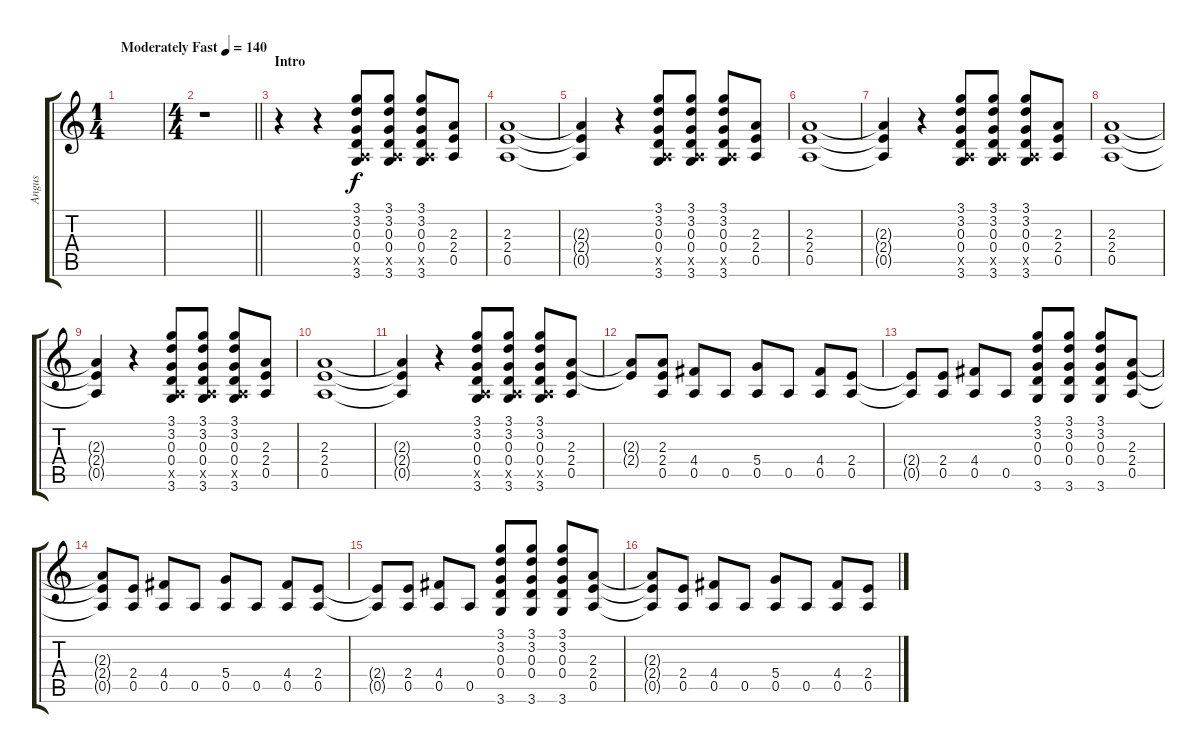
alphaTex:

\track ("Angus" "Angus") {instrument overdrivenguitar}
\staff {score tabs}
\tuning (E4 B3 G3 D3 A2 E2) {hide}
\ts (1 4)
\tempo (140 "Moderately Fast")
\clef g2
\ks c
|
\ts (4 4)
\barLineRight lightlight
r.1 |
\section ("" "Intro")
r.4 r.4 (3.1 3.2 0.3 0.4 0.5{x} 3.6).8 (3.1 3.2 0.3 0.4 0.5{x} 3.6).8 (3.1 3.2 0.3 0.4 0.5{x} 3.6).8 (2.3 2.4 0.5).8 |
(2.3 2.4 0.5).1 |
(2.3{t} 2.4{t} 0.5{t}).4 r.4 (3.1 3.2 0.3 0.4 0.5{x} 3.6).8 (3.1 3.2 0.3 0.4 0.5{x} 3.6).8 (3.1 3.2 0.3 0.4 0.5{x} 3.6).8 (2.3 2.4 0.5).8 |
(2.3 2.4 0.5).1 |
(2.3{t} 2.4{t} 0.5{t}).4 r.4 (3.1 3.2 0.3 0.4 0.5{x} 3.6).8 (3.1 3.2 0.3 0.4 0.5{x} 3.6).8 (3.1 3.2 0.3 0.4 0.5{x} 3.6).8 (2.3 2.4 0.5).8 |
(2.3 2.4 0.5).1 |
(2.3{t} 2.4{t} 0.5{t}).4 r.4 (3.1 3.2 0.3 0.4 0.5{x} 3.6).8 (3.1 3.2 0.3 0.4 0.5{x} 3.6).8 (3.1 3.2 0.3 0.4 0.5{x} 3.6).8 (2.3 2.4 0.5).8 |
(2.3 2.4 0.5).1 |
(2.3{t} 2.4{t} 0.5{t}).4 r.4 (3.1 3.2 0.3 0.4 0.5{x} 3.6).8 (3.1 3.2 0.3 0.4 0.5{x} 3.6).8 (3.1 3.2 0.3 0.4 0.5{x} 3.6).8 (2.3 2.4 0.5).8 |
(2.3{t} 2.4{t}).8 (2.3 2.4 0.5).8 (4.4 0.5).8 0.5.8 (5.4 0.5).8 0.5.8 (4.4 0.5).8 (2.4 0.5).8 |
(2.4{t} 0.5{t}).8 (2.4 0.5).8 (4.4 0.5).8 0.5.8 (3.1 3.2 0.3 0.4 3.6).8 (3.1 3.2 0.3 0.4 3.6).8 (3.1 3.2 0.3 0.4 3.6).8 (2.3 2.4 0.5).8 |
(2.3{t} 2.4{t} 0.5{t}).8 (2.4 0.5).8 (4.4 0.5).8 0.5.8 (5.4 0.5).8 0.5.8 (4.4 0.5).8 (2.4 0.5).8 |
(2.4{t} 0.5{t}).8 (2.4 0.5).8 (4.4 0.5).8 0.5.8 (3.1 3.2 0.3 0.4 3.6).8 (3.1 3.2 0.3 0.4 3.6).8 (3.1 3.2 0.3 0.4 3.6).8 (2.3 2.4 0.5).8 |
(2.3{t} 2.4{t} 0.5{t}).8 (2.4 0.5).8 (4.4 0.5).8 0.5.8 (5.4 0.5).8 0.5.8 (4.4 0.5).8 (2.4 0.5).8
